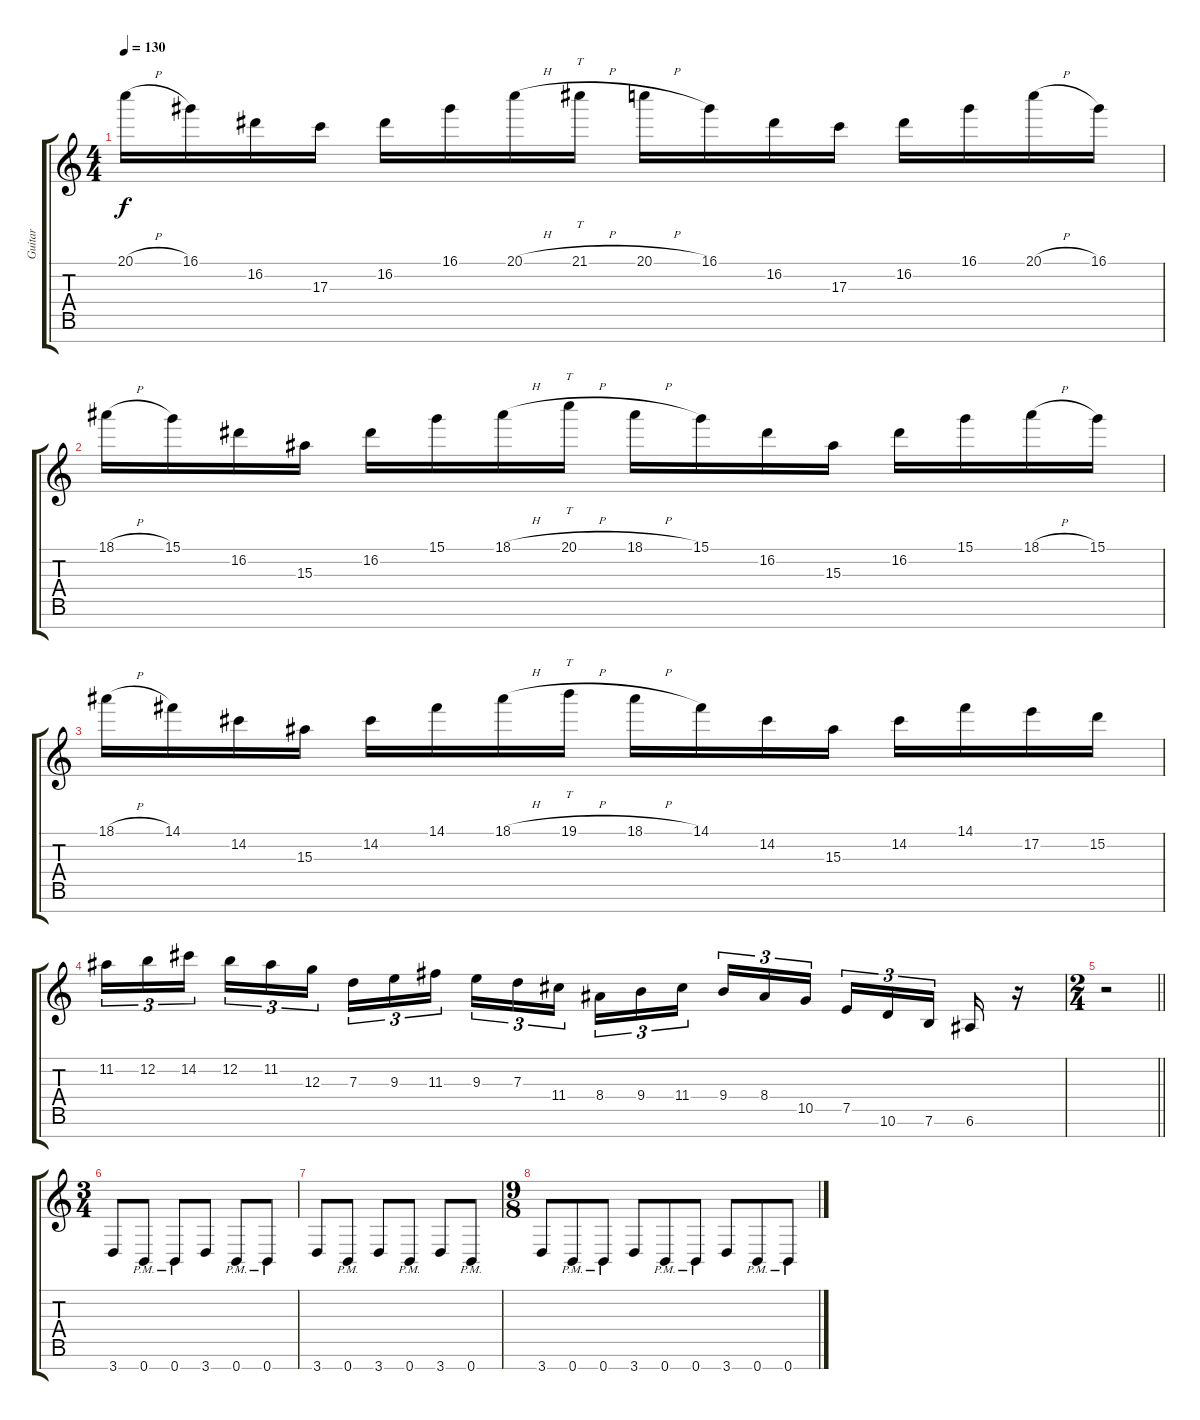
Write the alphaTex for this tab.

\track ("Guitar" "Guitar") {instrument distortionguitar}
\staff {score tabs}
\tuning (E4 B3 G3 D3 A2 E2 B1) {hide}
\ts (4 4)
\tempo 130
\clef g2
\ks c
20.1{h}.16{dy f balance 3} 16.1.16 16.2.16 17.3.16 16.2.16 16.1.16 20.1{h}.16 21.1{h}.16{tt} 20.1{h}.16 16.1.16 16.2.16 17.3.16 16.2.16 16.1.16 20.1{h}.16 16.1.16 |
18.1{h}.16 15.1.16 16.2.16 15.3.16 16.2.16 15.1.16 18.1{h}.16 20.1{h}.16{tt} 18.1{h}.16 15.1.16 16.2.16 15.3.16 16.2.16 15.1.16 18.1{h}.16 15.1.16 |
18.1{h}.16 14.1.16 14.2.16 15.3.16 14.2.16 14.1.16 18.1{h}.16 19.1{h}.16{tt} 18.1{h}.16 14.1.16 14.2.16 15.3.16 14.2.16 14.1.16 17.2.16 15.2.16 |
11.2.16{tu (3 2)} 12.2.16{tu (3 2)} 14.2.16{tu (3 2) beam splitsecondary} 12.2.16{tu (3 2)} 11.2.16{tu (3 2)} 12.3.16{tu (3 2)} 7.3.16{tu (3 2)} 9.3.16{tu (3 2)} 11.3.16{tu (3 2) beam splitsecondary} 9.3.16{tu (3 2)} 7.3.16{tu (3 2)} 11.4.16{tu (3 2)} 8.4.16{tu (3 2)} 9.4.16{tu (3 2)} 11.4.16{tu (3 2) beam splitsecondary} 9.4.16{tu (3 2)} 8.4.16{tu (3 2)} 10.5.16{tu (3 2)} 7.5.16{tu (3 2)} 10.6.16{tu (3 2)} 7.6.16{tu (3 2) beam splitsecondary} 6.6.16 r.16 |
\ts (2 4)
\barLineRight lightlight
r.2 |
\ts (3 4)
3.7.8{balance 8} 0.7{pm}.8 0.7{pm}.8 3.7.8 0.7{pm}.8 0.7{pm}.8 |
3.7.8 0.7{pm}.8 3.7.8 0.7{pm}.8 3.7.8 0.7{pm}.8 |
\ts (9 8)
3.7.8 0.7{pm}.8 0.7{pm}.8 3.7.8 0.7{pm}.8 0.7{pm}.8 3.7.8 0.7{pm}.8 0.7{pm}.8
